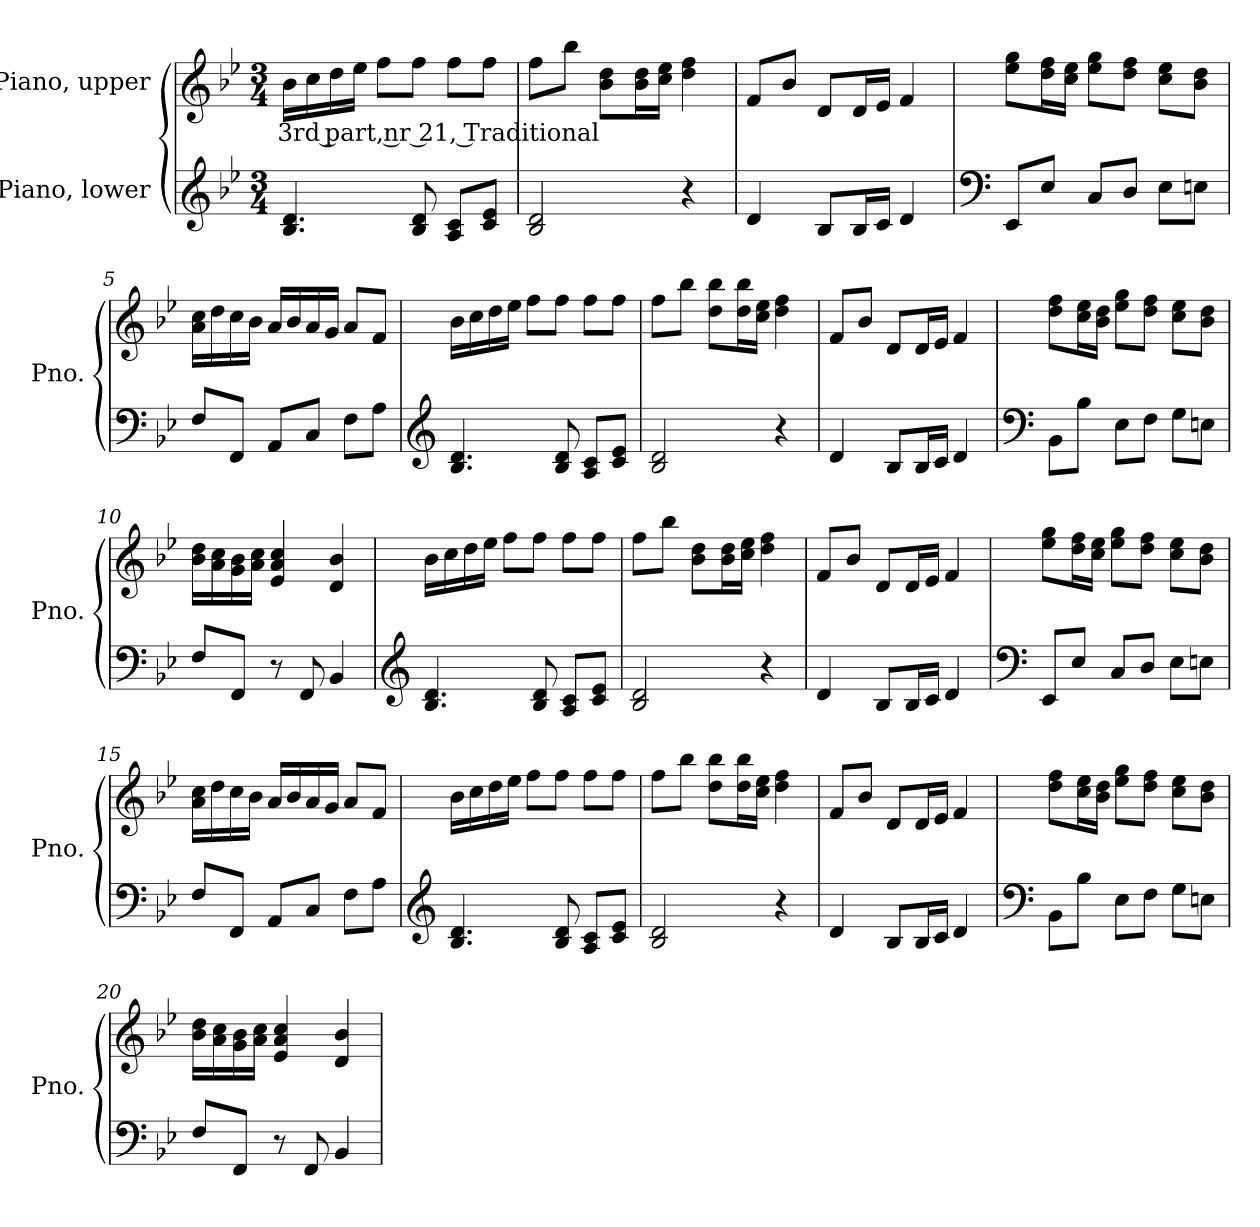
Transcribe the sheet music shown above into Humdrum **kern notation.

**kern	**kern	**text
*part2	*part1	*part1
*staff2	*staff1	*staff1
*I"Piano, lower	*I"Piano, upper	*
*I'Pno.	*I'Pno.	*
*clefG2	*clefG2	*
*k[b-e-]	*k[b-e-]	*
*M3/4	*M3/4	*
*MM100	*MM100	*
=1	=1	=1
!	!	!LO:LY:b
4.B-/ 4.d/	16b-\LL	3rd part, nr 21, Traditional
.	16cc\	.
.	16dd\	.
.	16ee-\JJ	.
.	8ff\L	.
8B-/ 8d/	8ff\J	.
8A/ 8c/L	8ff\L	.
8c/ 8e-/J	8ff\J	.
=2	=2	=2
2B-/ 2d/	8ff\L	.
.	8bb-\J	.
.	8b-\ 8dd\L	.
.	16b-\ 16dd\L	.
.	16cc\ 16ee-\JJ	.
4r	4dd\ 4ff\	.
=3	=3	=3
4d/	8f/L	.
.	8b-/J	.
8B-/L	8d/L	.
16B-/L	16d/L	.
16c/JJ	16e-/JJ	.
4d/	4f/	.
!!LO:LB:g=z
=4	=4	=4
*clefF4	*	*
8EE-/L	8ee-\ 8gg\L	.
8E-/J	16dd\ 16ff\L	.
.	16cc\ 16ee-\JJ	.
8C/L	8ee-\ 8gg\L	.
8D/J	8dd\ 8ff\J	.
8E-\L	8cc\ 8ee-\L	.
8En\J	8b-\ 8dd\J	.
=5	=5	=5
8F/L	16a\ 16cc\LL	.
.	16dd\	.
8FF/J	16cc\	.
.	16b-\JJ	.
8AA/L	16a/LL	.
.	16b-/	.
8C/J	16a/	.
.	16g/JJ	.
8F\L	8a/L	.
8A\J	8f/J	.
=6	=6	=6
*clefG2	*	*
4.B-/ 4.d/	16b-\LL	.
.	16cc\	.
.	16dd\	.
.	16ee-\JJ	.
.	8ff\L	.
8B-/ 8d/	8ff\J	.
8A/ 8c/L	8ff\L	.
8c/ 8e-/J	8ff\J	.
=7	=7	=7
2B-/ 2d/	8ff\L	.
.	8bb-\J	.
.	8dd\ 8bb-\L	.
.	16dd\ 16bb-\L	.
.	16cc\ 16ee-\JJ	.
4r	4dd\ 4ff\	.
!!LO:LB:g=z
=8	=8	=8
4d/	8f/L	.
.	8b-/J	.
8B-/L	8d/L	.
16B-/L	16d/L	.
16c/JJ	16e-/JJ	.
4d/	4f/	.
=9	=9	=9
*clefF4	*	*
8BB-\L	8dd\ 8ff\L	.
8B-\J	16cc\ 16ee-\L	.
.	16b-\ 16dd\JJ	.
8E-\L	8ee-\ 8gg\L	.
8F\J	8dd\ 8ff\J	.
8G\L	8cc\ 8ee-\L	.
8En\J	8b-\ 8dd\J	.
=10	=10	=10
8F/L	16b-\ 16dd\LL	.
.	16a\ 16cc\	.
8FF/J	16g\ 16b-\	.
.	16a\ 16cc\JJ	.
8r	4e-/ 4a/ 4cc/	.
8FF/	.	.
4BB-/	4d/ 4b-/	.
=11	=11	=11
*clefG2	*	*
4.B-/ 4.d/	16b-\LL	.
.	16cc\	.
.	16dd\	.
.	16ee-\JJ	.
.	8ff\L	.
8B-/ 8d/	8ff\J	.
8A/ 8c/L	8ff\L	.
8c/ 8e-/J	8ff\J	.
=12	=12	=12
2B-/ 2d/	8ff\L	.
.	8bb-\J	.
.	8b-\ 8dd\L	.
.	16b-\ 16dd\L	.
.	16cc\ 16ee-\JJ	.
4r	4dd\ 4ff\	.
!!LO:LB:g=z
=13	=13	=13
4d/	8f/L	.
.	8b-/J	.
8B-/L	8d/L	.
16B-/L	16d/L	.
16c/JJ	16e-/JJ	.
4d/	4f/	.
=14	=14	=14
*clefF4	*	*
8EE-/L	8ee-\ 8gg\L	.
8E-/J	16dd\ 16ff\L	.
.	16cc\ 16ee-\JJ	.
8C/L	8ee-\ 8gg\L	.
8D/J	8dd\ 8ff\J	.
8E-\L	8cc\ 8ee-\L	.
8En\J	8b-\ 8dd\J	.
=15	=15	=15
8F/L	16a\ 16cc\LL	.
.	16dd\	.
8FF/J	16cc\	.
.	16b-\JJ	.
8AA/L	16a/LL	.
.	16b-/	.
8C/J	16a/	.
.	16g/JJ	.
8F\L	8a/L	.
8A\J	8f/J	.
=16	=16	=16
*clefG2	*	*
4.B-/ 4.d/	16b-\LL	.
.	16cc\	.
.	16dd\	.
.	16ee-\JJ	.
.	8ff\L	.
8B-/ 8d/	8ff\J	.
8A/ 8c/L	8ff\L	.
8c/ 8e-/J	8ff\J	.
!!LO:LB:g=z
=17	=17	=17
2B-/ 2d/	8ff\L	.
.	8bb-\J	.
.	8dd\ 8bb-\L	.
.	16dd\ 16bb-\L	.
.	16cc\ 16ee-\JJ	.
4r	4dd\ 4ff\	.
=18	=18	=18
4d/	8f/L	.
.	8b-/J	.
8B-/L	8d/L	.
16B-/L	16d/L	.
16c/JJ	16e-/JJ	.
4d/	4f/	.
=19	=19	=19
*clefF4	*	*
8BB-\L	8dd\ 8ff\L	.
8B-\J	16cc\ 16ee-\L	.
.	16b-\ 16dd\JJ	.
8E-\L	8ee-\ 8gg\L	.
8F\J	8dd\ 8ff\J	.
8G\L	8cc\ 8ee-\L	.
8En\J	8b-\ 8dd\J	.
=20	=20	=20
8F/L	16b-\ 16dd\LL	.
.	16a\ 16cc\	.
8FF/J	16g\ 16b-\	.
.	16a\ 16cc\JJ	.
8r	4e-/ 4a/ 4cc/	.
8FF/	.	.
4BB-/	4d/ 4b-/	.
=	=	=
*-	*-	*-
